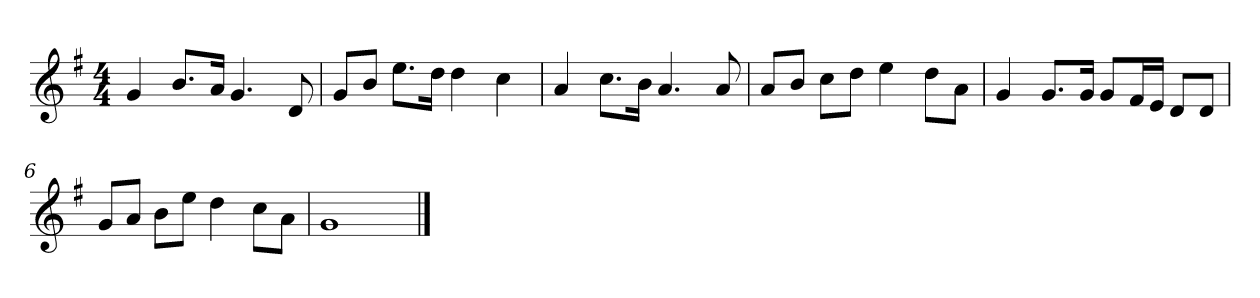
**kern
*part1
*staff1
*k[f#]
*M4/4
*MM120
=1
4g
8.bL
16aJk
4.g
8d
=2
8gL
8bJ
8.eeL
16ddJk
4dd
4cc
=3
4a
8.ccL
16bJk
4.a
8a
=4
8aL
8bJ
8ccL
8ddJ
4ee
8ddL
8aJ
=5
4g
8.gL
16gJk
8gL
16f#L
16eJJ
8dL
8dJ
=6
8gL
8aJ
8bL
8eeJ
4dd
8ccL
8aJ
=7
1g
==
*-
